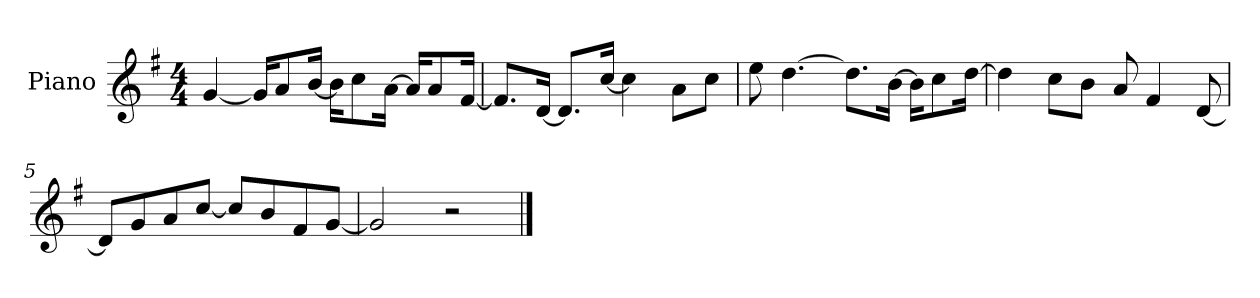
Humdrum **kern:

**kern
*part1
*staff1
*I"Piano
*I'P-no
*clefG2
*k[f#]
*M4/4
*MM90
=1
[4g/
16g/KL]
8a/
[16b/Jk
16b\KL]
8cc\
[16a\Jk
16a/KL]
8a/
[16f#/Jk
=2
8.f#/L]
[16d/Jk
8.d/L]
[16cc/Jk
4cc\]
8a\L
8cc\J
=3
8ee\
[4.dd\
8.dd\L]
[16b\Jk
16b\KL]
8cc\
[16dd\Jk
=4
4dd\]
8cc\L
8b\J
8a/
4f#/
[8d/
!!LO:LB:g=z
=5
8d/L]
8g/
8a/
[8cc/J
8cc/L]
8b/
8f#/
[8g/J
=6
2g/]
2r
==
*-
